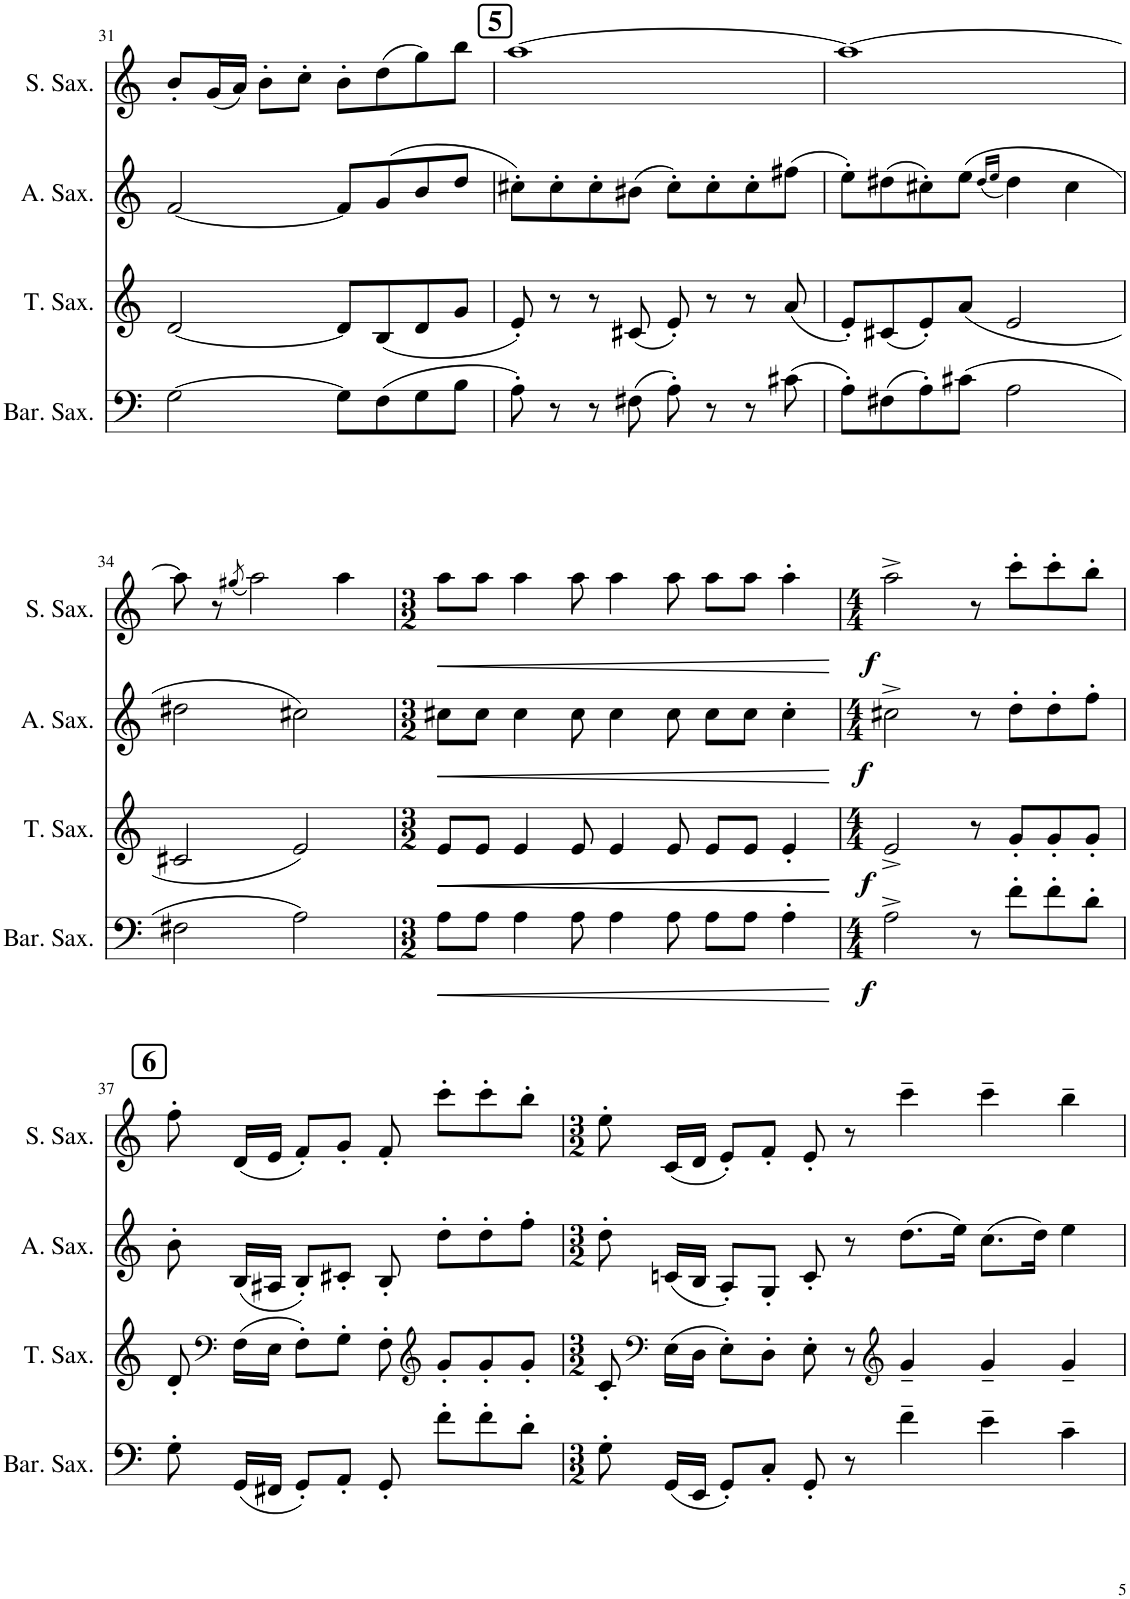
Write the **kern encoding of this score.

**kern	**dynam	**kern	**dynam	**kern	**dynam	**kern	**dynam
*part4	*part4	*part3	*part3	*part2	*part2	*part1	*part1
*staff4	*staff4	*staff3	*staff3	*staff2	*staff2	*staff1	*staff1
*I"Baritone Saxophone	*	*I"Tenor Saxophone	*	*I"Alto Saxophone	*	*I"Soprano Saxophone	*
*I'Bar. Sax.	*	*I'T. Sax.	*	*I'A. Sax.	*	*I'S. Sax.	*
!!LO:PB:g=z
*clefF4	*	*clefG2	*	*clefG2	*	*clefG2	*
*ITrd12c21	*	*ITrd8c14	*	*ITrd5c9	*	*ITrd1c2	*
*k[]	*	*k[]	*	*k[]	*	*k[]	*
*M4/4	*	*M4/4	*	*M4/4	*	*M4/4	*
=31	=31	=31	=31	=31	=31	=31	=31
[2G\	.	[2d/	.	[2f/	.	8b'/L	.
.	.	.	.	.	.	(16g/L	.
.	.	.	.	.	.	16a/JJ)	.
.	.	.	.	.	.	8b'\L	.
.	.	.	.	.	.	8cc'\J	.
8G\L]	.	8d/L]	.	8f/L]	.	8b'\L	.
(8F\	.	(8B/	.	(8g/	.	(8dd\	.
8G\	.	8d/	.	8b/	.	8gg\)	.
8B\J	.	8g/J	.	8dd/J	.	8bb\J	.
!!LO:REH:place=s1:a:B:cj:fs=14:t=5
=32	=32	=32	=32	=32	=32	=32	=32
8A'\)	.	8e'/)	.	8cc#X'\L)	.	[1aa	.
8r	.	8r	.	8cc#'\	.	.	.
8r	.	8r	.	8cc#'\	.	.	.
(8F#X\	.	(8c#X/	.	(8b#X\J	.	.	.
8A'\)	.	8e'/)	.	8cc#'\L)	.	.	.
8r	.	8r	.	8cc#'\	.	.	.
8r	.	8r	.	8cc#'\	.	.	.
(8c#X\	.	(8a/	.	(8ff#X\J	.	.	.
=33	=33	=33	=33	=33	=33	=33	=33
8A'\L)	.	8e'/L)	.	8ee'\L)	.	1aa_	.
(8F#X\	.	(8c#X/	.	(8dd#X\	.	.	.
8A'\)	.	8e'/)	.	8cc#X'\)	.	.	.
(8c#X\J	.	(8a/J	.	(8ee\J	.	.	.
.	.	.	.	(16qdd#/LL	.	.	.
.	.	.	.	16qee/JJ	.	.	.
2A\	.	2e/	.	4dd#\)	.	.	.
.	.	.	.	4cc#\	.	.	.
!!LO:LB:g=z
=34	=34	=34	=34	=34	=34	=34	=34
2F#X\	.	2c#X/	.	2dd#X\	.	8aa\]	.
.	.	.	.	.	.	8r	.
.	.	.	.	.	.	(8qgg#X/	.
.	.	.	.	.	.	2aa\)	.
2A\)	.	2e/)	.	2cc#X\)	.	.	.
.	.	.	.	.	.	4aa\	.
=35	=35	=35	=35	=35	=35	=35	=35
*M3/2	*	*M3/2	*	*M3/2	*	*M3/2	*
!	!LO:HP:b	!	!LO:HP:b	!	!LO:HP:b	!	!LO:HP:b
8A\L	<	8e/L	<	8cc#X\L	<	8aa\L	<
!	!	!	!LO:HP:b	!	!	!	!
8A\J	.	8e/J	<	8cc#\J	.	8aa\J	.
4A\	.	4e/	.	4cc#\	.	4aa\	.
8A\	.	8e/	.	8cc#\	.	8aa\	.
4A\	.	4e/	.	4cc#\	.	4aa\	.
8A\	.	8e/	.	8cc#\	.	8aa\	.
8A\L	.	8e/L	.	8cc#\L	.	8aa\L	.
8A\J	.	8e/J	.	8cc#\J	.	8aa\J	.
4A'\	.	4e'/	.	4cc#'\	.	4aa'\	.
.	[	.	[ [	.	[	.	[
=36	=36	=36	=36	=36	=36	=36	=36
*M4/4	*	*M4/4	*	*M4/4	*	*M4/4	*
!	!LO:DY:b	!	!LO:DY:b	!	!LO:DY:b	!	!LO:DY:b
2A^\	f	2e^/	f	2cc#X^\	f	2aa^\	f
8r	.	8r	.	8r	.	8r	.
8f'\L	.	8g'/L	.	8dd'\L	.	8ccc'\L	.
8f'\	.	8g'/	.	8dd'\	.	8ccc'\	.
8d'\J	.	8g'/J	.	8ff'\J	.	8bb'\J	.
!!LO:LB:g=z
!!LO:REH:place=s1:a:B:cj:fs=14:t=6
=37	=37	=37	=37	=37	=37	=37	=37
8G'\	.	8d'/	.	8b'\	.	8ff'\	.
*	*	*clefF4	*	*	*	*	*
(16GG/LL	.	(16F\LL	.	(16B/LL	.	(16d/LL	.
16FF#X/JJ	.	16E\JJ	.	16A#X/JJ	.	16e/JJ	.
8GG'/L)	.	8F'\L)	.	8B'/L)	.	8f'/L)	.
8AA'/J	.	8G'\J	.	8c#X'/J	.	8g'/J	.
8GG'/	.	8F'\	.	8B'/	.	8f'/	.
*	*	*clefG2	*	*	*	*	*
8f'\L	.	8g'/L	.	8dd'\L	.	8ccc'\L	.
8f'\	.	8g'/	.	8dd'\	.	8ccc'\	.
8d'\J	.	8g'/J	.	8ff'\J	.	8bb'\J	.
=38	=38	=38	=38	=38	=38	=38	=38
*M3/2	*	*M3/2	*	*M3/2	*	*M3/2	*
8G'\	.	8c'/	.	8dd'\	.	8ee'\	.
*	*	*clefF4	*	*	*	*	*
(16GG/LL	.	(16E\LL	.	(16cn/LL	.	(16c/LL	.
16EE/JJ	.	16D\JJ	.	16B/JJ	.	16d/JJ	.
8GG'/L)	.	8E'\L)	.	8A'/L)	.	8e'/L)	.
8C'/J	.	8D'\J	.	8G'/J	.	8f'/J	.
8GG'/	.	8E'\	.	8c'/	.	8e'/	.
8r	.	8r	.	8r	.	8r	.
*	*	*clefG2	*	*	*	*	*
4f~\	.	4g~/	.	(8.dd\L	.	4ccc~\	.
.	.	.	.	16ee\Jk)	.	.	.
4e~\	.	4g~/	.	(8.cc\L	.	4ccc~\	.
.	.	.	.	16dd\Jk)	.	.	.
4c~\	.	4g~/	.	4ee\	.	4bb~\	.
=	=	=	=	=	=	=	=
*-	*-	*-	*-	*-	*-	*-	*-
